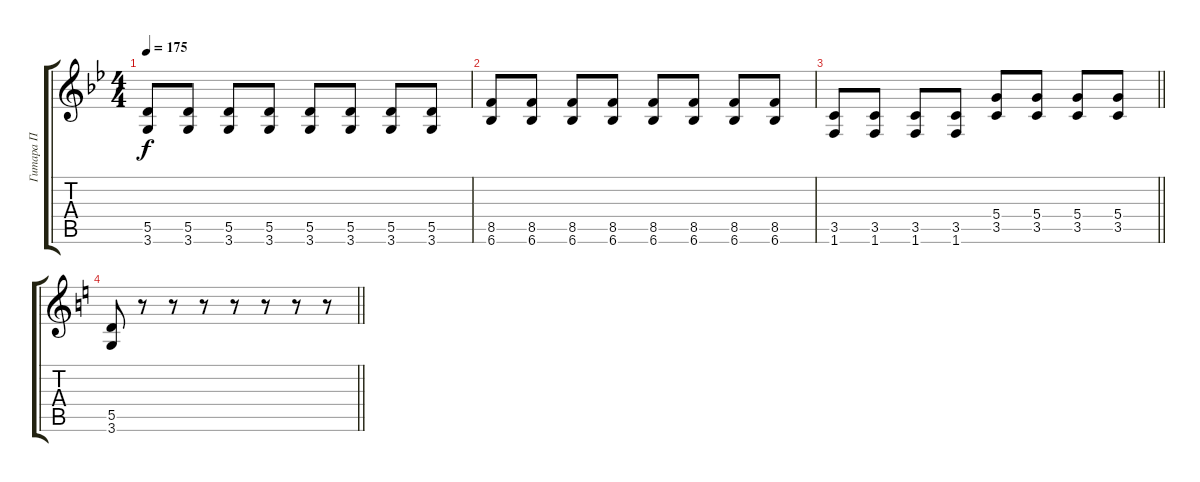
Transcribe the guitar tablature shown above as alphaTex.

\track ("Гитара П" "Гитара П") {instrument overdrivenguitar}
\staff {score tabs}
\tuning (E4 B3 G3 D3 A2 E2) {hide}
\ts (4 4)
\tempo 175
\clef g2
\ks bb
(5.5 3.6).8{dy f} (5.5 3.6).8 (5.5 3.6).8 (5.5 3.6).8 (5.5 3.6).8 (5.5 3.6).8 (5.5 3.6).8 (5.5 3.6).8 |
(8.5 6.6).8 (8.5 6.6).8 (8.5 6.6).8 (8.5 6.6).8 (8.5 6.6).8 (8.5 6.6).8 (8.5 6.6).8 (8.5 6.6).8 |
\barLineRight lightlight
(3.5 1.6).8 (3.5 1.6).8 (3.5 1.6).8 (3.5 1.6).8 (5.4 3.5).8 (5.4 3.5).8 (5.4 3.5).8 (5.4 3.5).8 |
\barLineRight lightlight
\ks c
(5.5 3.6).8 r.8 r.8 r.8 r.8 r.8 r.8 r.8
